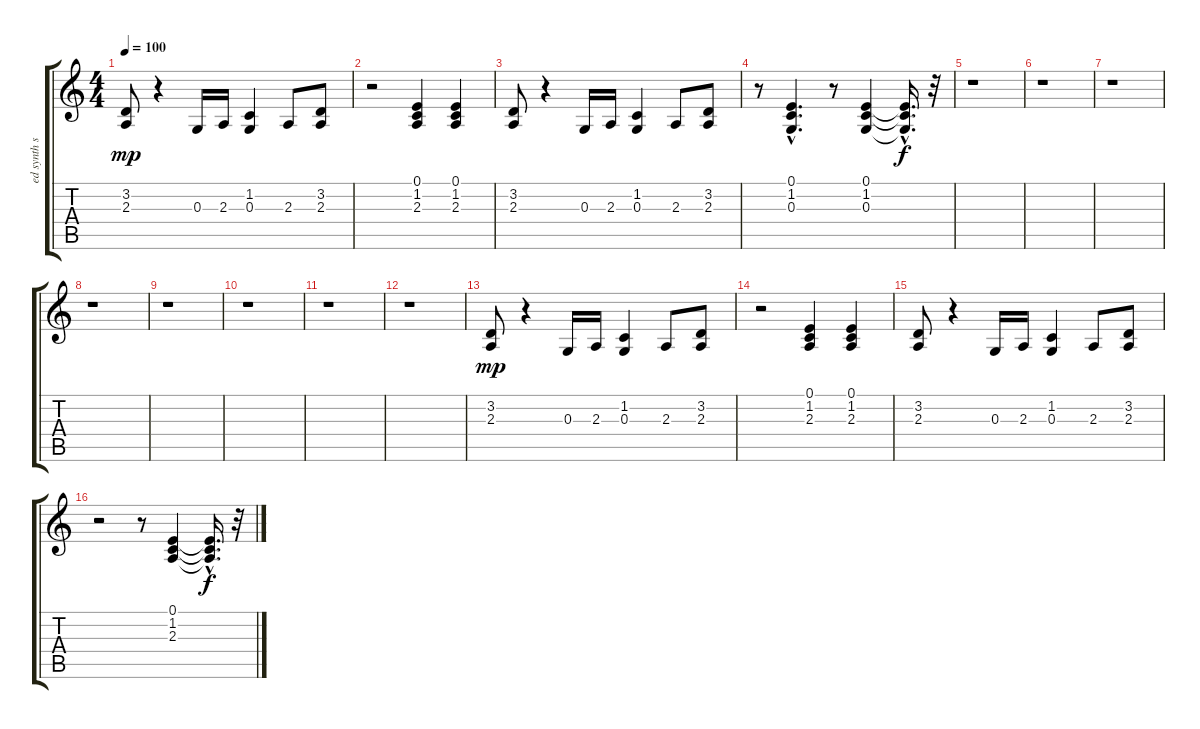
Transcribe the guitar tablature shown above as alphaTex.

\track ("ed synth strings2" "ed synth s") {instrument synthstrings2}
\staff {score tabs}
\tuning (E4 B3 G3 D3 A2 E2) {hide}
\ts (4 4)
\tempo 100
\clef g2
\ks c
(3.2 2.3).8{dy mp} r.4 0.3.16 2.3.16 (1.2 0.3).4 2.3.8 (3.2 2.3).8 |
r.2 (0.1 1.2 2.3).4 (0.1 1.2 2.3).4 |
(3.2 2.3).8 r.4 0.3.16 2.3.16 (1.2 0.3).4 2.3.8 (3.2 2.3).8 |
r.8 (0.1{hac} 1.2{hac} 0.3{hac}).4{d} r.8 (0.1 1.2 0.3).4 (0.1{hac t} 1.2{hac t} 0.3{hac t}).16{d dy f} r.32 |
r.1 |
r.1 |
r.1 |
r.1 |
r.1 |
r.1 |
r.1 |
r.1 |
(3.2 2.3).8{dy mp} r.4 0.3.16 2.3.16 (1.2 0.3).4 2.3.8 (3.2 2.3).8 |
r.2 (0.1 1.2 2.3).4 (0.1 1.2 2.3).4 |
(3.2 2.3).8 r.4 0.3.16 2.3.16 (1.2 0.3).4 2.3.8 (3.2 2.3).8 |
r.2 r.8 (0.1 1.2 2.3).4 (0.1{hac t} 1.2{hac t} 2.3{hac t}).16{d dy f} r.32
